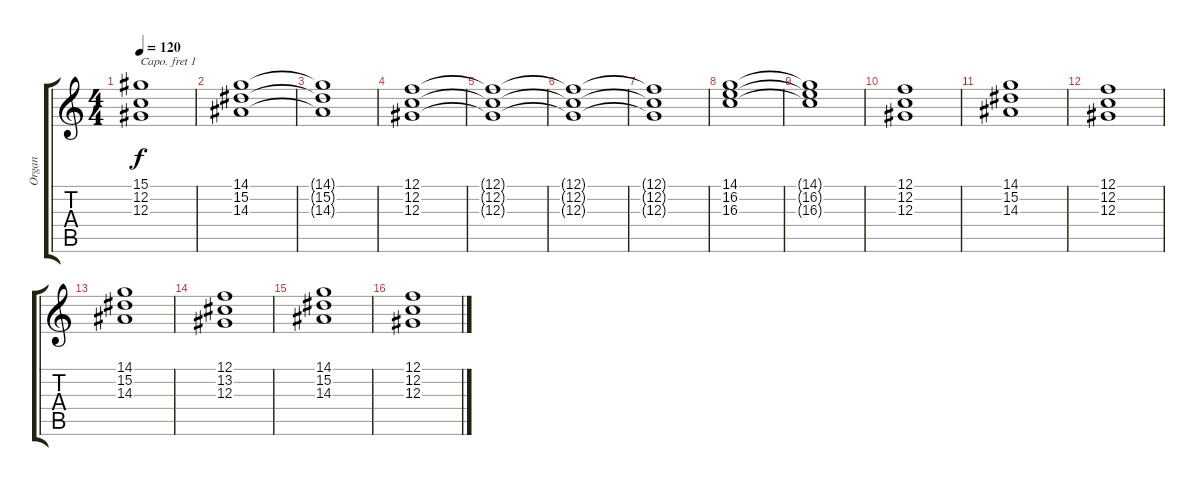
\track ("Organ" "Organ") {instrument drawbarorgan}
\staff {score tabs}
\capo 1
\tuning (E4 B3 G3 D3 A2 E2) {hide}
\ts (4 4)
\tempo 120
\clef g2
\ks c
(15.1{t} 12.2{t} 12.3{t}).1{dy f} |
(14.1 15.2 14.3).1 |
(14.1{t} 15.2{t} 14.3{t}).1 |
(12.1 12.2 12.3).1 |
(12.1{t} 12.2{t} 12.3{t}).1 |
(12.1{t} 12.2{t} 12.3{t}).1 |
(12.1{t} 12.2{t} 12.3{t}).1 |
(14.1 16.2 16.3).1 |
(14.1{t} 16.2{t} 16.3{t}).1 |
(12.1 12.2 12.3).1 |
(14.1 15.2 14.3).1 |
(12.1 12.2 12.3).1 |
(14.1 15.2 14.3).1 |
(12.1 13.2 12.3).1 |
(14.1 15.2 14.3).1 |
(12.1 12.2 12.3).1
